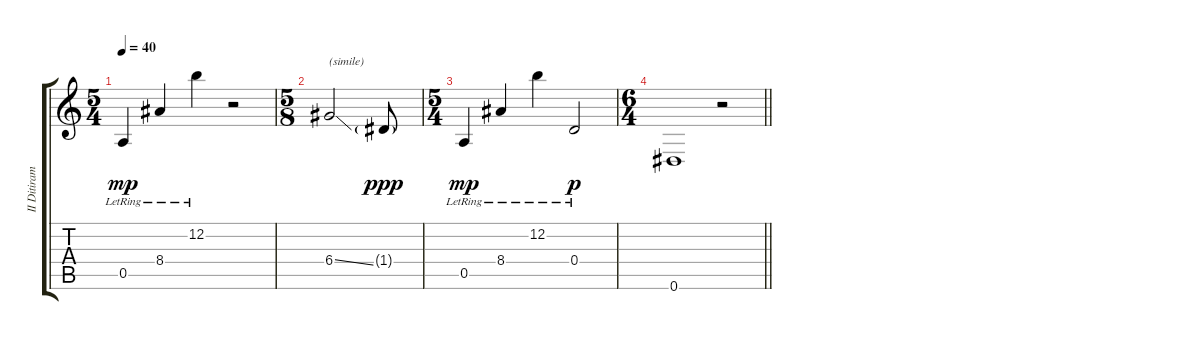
\track ("II Ditirambo" "II Ditiram") {instrument acousticguitarnylon}
\staff {score tabs}
\tuning (E4 B3 G3 D3 A2 Eb2) {hide}
\ts (5 4)
\tempo 40
\clef g2
\ks c
0.5{lr}.4{dy mp} 8.4{lr}.4 12.2{lr}.4 r.2 |
\ts (5 8)
6.4{ss}.2{txt "(simile)"} 1.4{g}.8{dy ppp} |
\ts (5 4)
0.5{lr}.4{dy mp} 8.4{lr}.4 12.2{lr}.4 0.4{lr}.2{dy p} |
\ts (6 4)
\barLineRight lightlight
0.6.1 r.2
